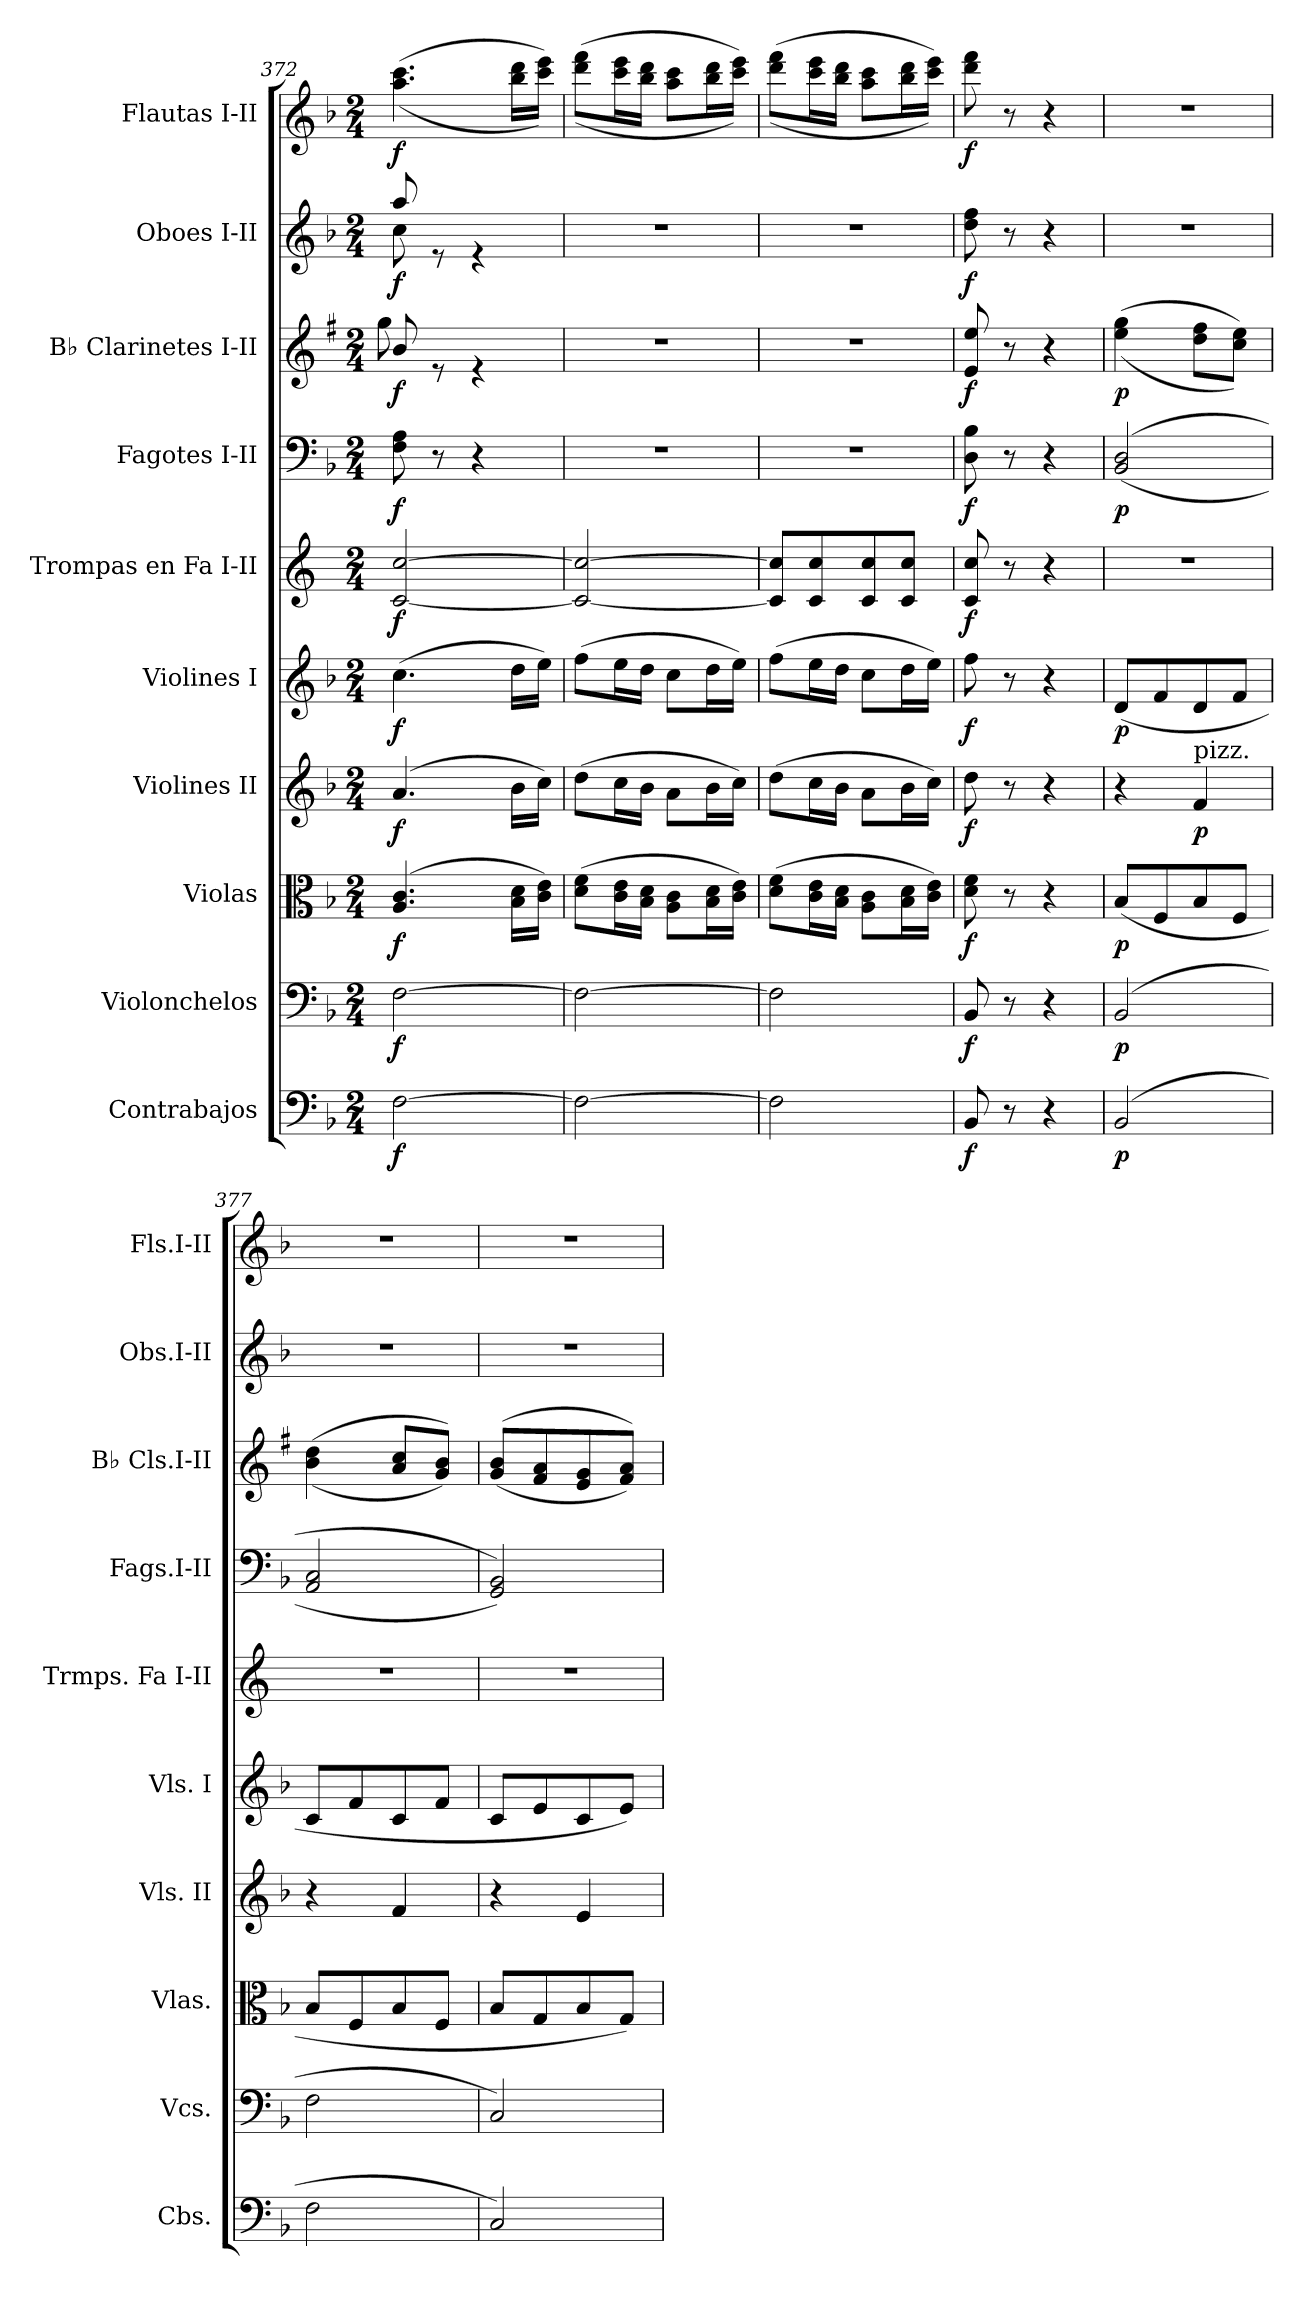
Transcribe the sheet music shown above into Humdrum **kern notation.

**kern	**dynam	**kern	**dynam	**kern	**dynam	**kern	**dynam	**kern	**dynam	**kern	**dynam	**kern	**dynam	**kern	**dynam	**kern	**dynam	**kern	**dynam
*part10	*part10	*part9	*part9	*part8	*part8	*part7	*part7	*part6	*part6	*part5	*part5	*part4	*part4	*part3	*part3	*part2	*part2	*part1	*part1
*staff10	*staff10	*staff9	*staff9	*staff8	*staff8	*staff7	*staff7	*staff6	*staff6	*staff5	*staff5	*staff4	*staff4	*staff3	*staff3	*staff2	*staff2	*staff1	*staff1
*I"Contrabajos	*	*I"Violonchelos	*	*I"Violas	*	*I"Violines II	*	*I"Violines I	*	*I"Trompas en Fa I-II	*	*I"Fagotes I-II	*	*I"B♭ Clarinetes I-II	*	*I"Oboes I-II	*	*I"Flautas I-II	*
*I'Cbs.	*	*I'Vcs.	*	*I'Vlas.	*	*I'Vls. II	*	*I'Vls. I	*	*I'Trmps. Fa I-II	*	*I'Fags.I-II	*	*I'B♭ Cls.I-II	*	*I'Obs.I-II	*	*I'Fls.I-II	*
*clefF4	*	*clefF4	*	*clefC3	*	*clefG2	*	*clefG2	*	*clefG2	*	*clefF4	*	*clefG2	*	*clefG2	*	*clefG2	*
*ITrd7c12	*	*	*	*	*	*	*	*	*	*ITrd4c7	*	*	*	*ITrd1c2	*	*	*	*	*
*k[b-]	*	*k[b-]	*	*k[b-]	*	*k[b-]	*	*k[b-]	*	*k[b-]	*	*k[b-]	*	*k[b-]	*	*k[b-]	*	*k[b-]	*
*M2/4	*	*M2/4	*	*M2/4	*	*M2/4	*	*M2/4	*	*M2/4	*	*M2/4	*	*M2/4	*	*M2/4	*	*M2/4	*
=372	=372	=372	=372	=372	=372	=372	=372	=372	=372	=372	=372	=372	=372	=372	=372	=372	=372	=372	=372
*	*	*	*	*	*	*	*	*	*	*	*	*	*	*^	*	*^	*	*	*
!	!LO:DY:b	!	!LO:DY:b	!	!LO:DY:b	!	!LO:DY:b	!	!LO:DY:b	!	!LO:DY:b	!	!LO:DY:b	!	!	!LO:DY:b	!	!	!LO:DY:b	!	!LO:DY:b
[2FF\	f	[2F\	f	(4.A/ 4.c/	f	(4.a/	f	(4.cc\	f	[2F/ [2f/	f	8F\ 8A\	f	8a/	8ff\	f	8aa/	8cc\	f	((4.aa\ 4.ccc\	f
.	.	.	.	.	.	.	.	.	.	.	.	8r	.	8re	4.ryy	.	8re	4.ryy	.	.	.
.	.	.	.	.	.	.	.	.	.	.	.	4r	.	4re	.	.	4re	.	.	.	.
.	.	.	.	16B-\ 16d\LL	.	16b-\LL	.	16dd\LL	.	.	.	.	.	.	.	.	.	.	.	16bb-\ 16ddd\LL	.
.	.	.	.	16c\ 16e\JJ)	.	16cc\JJ)	.	16ee\JJ)	.	.	.	.	.	.	.	.	.	.	.	16ccc\ 16eee\JJ))	.
*	*	*	*	*	*	*	*	*	*	*	*	*	*	*v	*v	*	*	*	*	*	*
*	*	*	*	*	*	*	*	*	*	*	*	*	*	*	*	*v	*v	*	*	*
=373	=373	=373	=373	=373	=373	=373	=373	=373	=373	=373	=373	=373	=373	=373	=373	=373	=373	=373	=373
2FF\_	.	2F\_	.	(8d\ 8f\L	.	(8dd\L	.	(8ff\L	.	2F/_ 2f/_	.	2r	.	2r	.	2r	.	((8ddd\ 8fff\L	.
.	.	.	.	16c\ 16e\L	.	16cc\L	.	16ee\L	.	.	.	.	.	.	.	.	.	16ccc\ 16eee\L	.
.	.	.	.	16B-\ 16d\JJ	.	16b-\JJ	.	16dd\JJ	.	.	.	.	.	.	.	.	.	16bb-\ 16ddd\JJ	.
.	.	.	.	8A\ 8c\L	.	8a\L	.	8cc\L	.	.	.	.	.	.	.	.	.	8aa\ 8ccc\L	.
.	.	.	.	16B-\ 16d\L	.	16b-\L	.	16dd\L	.	.	.	.	.	.	.	.	.	16bb-\ 16ddd\L	.
.	.	.	.	16c\ 16e\JJ)	.	16cc\JJ)	.	16ee\JJ)	.	.	.	.	.	.	.	.	.	16ccc\ 16eee\JJ))	.
!!LO:PB:g=z
=374	=374	=374	=374	=374	=374	=374	=374	=374	=374	=374	=374	=374	=374	=374	=374	=374	=374	=374	=374
2FF\]	.	2F\]	.	(8d\ 8f\L	.	(8dd\L	.	(8ff\L	.	8F/] 8f/]L	.	2r	.	2r	.	2r	.	((8ddd\ 8fff\L	.
.	.	.	.	16c\ 16e\L	.	16cc\L	.	16ee\L	.	8F/ 8f/	.	.	.	.	.	.	.	16ccc\ 16eee\L	.
.	.	.	.	16B-\ 16d\JJ	.	16b-\JJ	.	16dd\JJ	.	.	.	.	.	.	.	.	.	16bb-\ 16ddd\JJ	.
.	.	.	.	8A\ 8c\L	.	8a\L	.	8cc\L	.	8F/ 8f/	.	.	.	.	.	.	.	8aa\ 8ccc\L	.
.	.	.	.	16B-\ 16d\L	.	16b-\L	.	16dd\L	.	8F/ 8f/J	.	.	.	.	.	.	.	16bb-\ 16ddd\L	.
.	.	.	.	16c\ 16e\JJ)	.	16cc\JJ)	.	16ee\JJ)	.	.	.	.	.	.	.	.	.	16ccc\ 16eee\JJ))	.
=375	=375	=375	=375	=375	=375	=375	=375	=375	=375	=375	=375	=375	=375	=375	=375	=375	=375	=375	=375
!	!LO:DY:b	!	!LO:DY:b	!	!LO:DY:b	!	!LO:DY:b	!	!LO:DY:b	!	!LO:DY:b	!	!LO:DY:b	!	!LO:DY:b	!	!LO:DY:b	!	!LO:DY:b
8BBB-/	f	8BB-/	f	8d\ 8f\	f	8dd\	f	8ff\	f	8F/ 8f/	f	8D\ 8B-\	f	8d/ 8dd/	f	8dd\ 8ff\	f	8ddd\ 8fff\	f
8r	.	8r	.	8r	.	8r	.	8r	.	8r	.	8r	.	8r	.	8r	.	8r	.
4r	.	4r	.	4r	.	4r	.	4r	.	4r	.	4r	.	4r	.	4r	.	4r	.
=376	=376	=376	=376	=376	=376	=376	=376	=376	=376	=376	=376	=376	=376	=376	=376	=376	=376	=376	=376
!	!LO:DY:b	!	!LO:DY:b	!	!LO:DY:b	!	!	!	!LO:DY:b	!	!	!	!LO:DY:b	!	!LO:DY:b	!	!	!	!
(2BBB-/	p	(2BB-/	p	(8B-/L	p	4r	.	(8d/L	p	2r	.	((2BB-/ 2D/	p	((4dd\ 4ff\	p	2r	.	2r	.
.	.	.	.	8F/	.	.	.	8f/	.	.	.	.	.	.	.	.	.	.	.
!	!	!	!	!	!	!LO:TX:a:t=pizz.	!	!	!	!	!	!	!	!	!	!	!	!	!
!	!	!	!	!	!	!	!LO:DY:b	!	!	!	!	!	!	!	!	!	!	!	!
.	.	.	.	8B-/	.	4f/	p	8d/	.	.	.	.	.	8cc\ 8ee\L	.	.	.	.	.
.	.	.	.	8F/J	.	.	.	8f/J	.	.	.	.	.	8b-\ 8dd\J))	.	.	.	.	.
=377	=377	=377	=377	=377	=377	=377	=377	=377	=377	=377	=377	=377	=377	=377	=377	=377	=377	=377	=377
2FF\	.	2F\	.	8B-/L	.	4r	.	8c/L	.	2r	.	2AA/ 2C/	.	((4a\ 4cc\	.	2r	.	2r	.
.	.	.	.	8F/	.	.	.	8f/	.	.	.	.	.	.	.	.	.	.	.
.	.	.	.	8B-/	.	4f/	.	8c/	.	.	.	.	.	8g/ 8b-/L	.	.	.	.	.
.	.	.	.	8F/J	.	.	.	8f/J	.	.	.	.	.	8f/ 8a/J))	.	.	.	.	.
=378	=378	=378	=378	=378	=378	=378	=378	=378	=378	=378	=378	=378	=378	=378	=378	=378	=378	=378	=378
2CC/)	.	2C/)	.	8B-/L	.	4r	.	8c/L	.	2r	.	2GG/ 2BB-/))	.	(>(8f/ 8a/L	.	2r	.	2r	.
.	.	.	.	8G/	.	.	.	8e/	.	.	.	.	.	8e/ 8g/	.	.	.	.	.
.	.	.	.	8B-/	.	4e/	.	8c/	.	.	.	.	.	8d/ 8f/	.	.	.	.	.
.	.	.	.	8G/J)	.	.	.	8e/J)	.	.	.	.	.	8e/ 8g/J))	.	.	.	.	.
=	=	=	=	=	=	=	=	=	=	=	=	=	=	=	=	=	=	=	=
*-	*-	*-	*-	*-	*-	*-	*-	*-	*-	*-	*-	*-	*-	*-	*-	*-	*-	*-	*-
